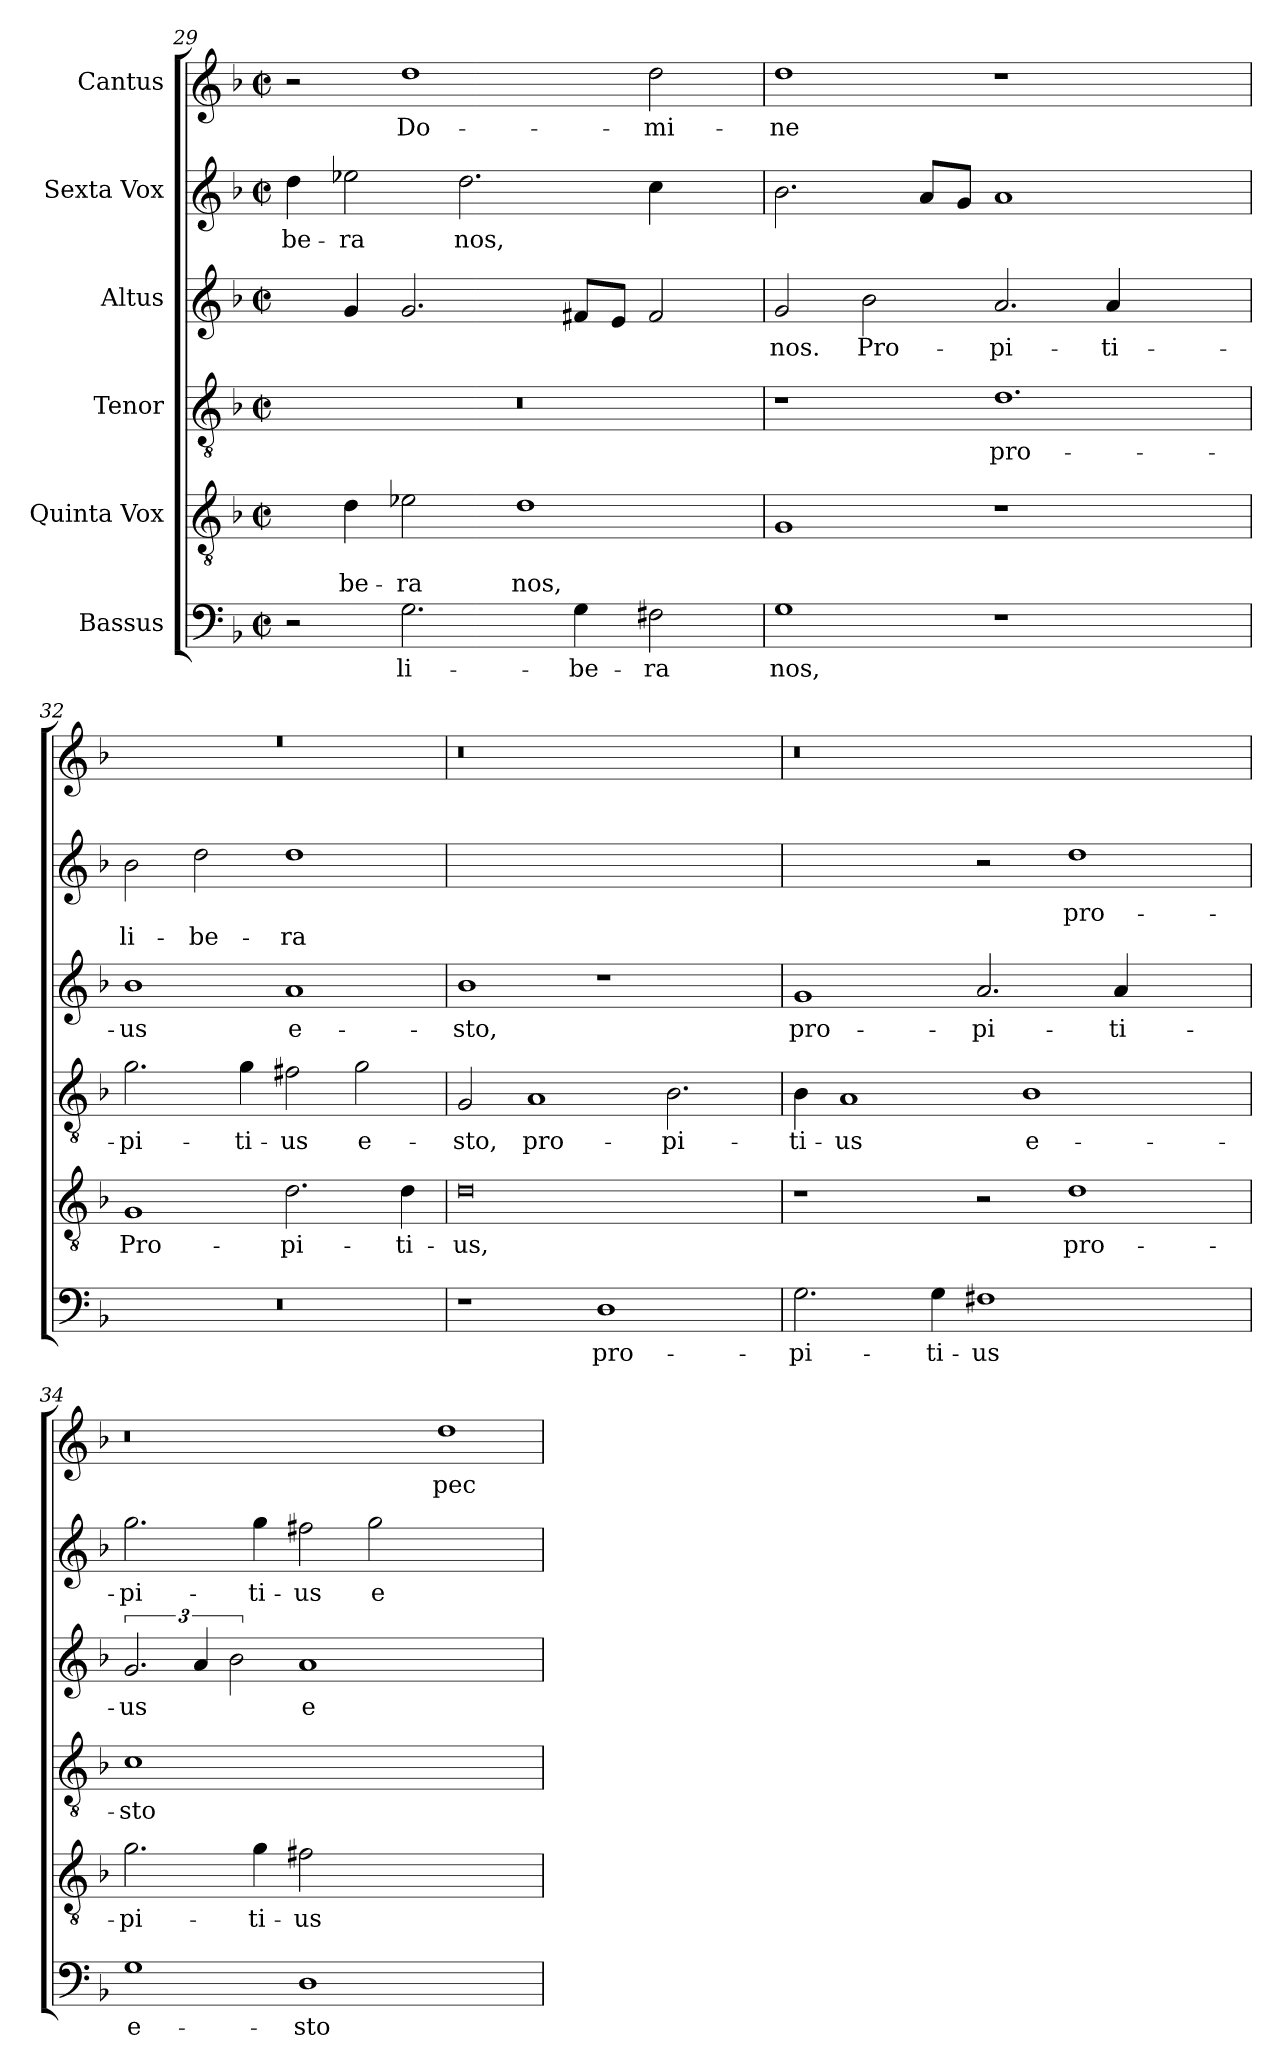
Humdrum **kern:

**kern	**text	**kern	**text	**text	**kern	**text	**kern	**text	**kern	**text	**text	**kern	**text
*part6	*part6	*part5	*part5	*part5	*part4	*part4	*part3	*part3	*part2	*part2	*part2	*part1	*part1
*staff6	*staff6	*staff5	*staff5	*staff5	*staff4	*staff4	*staff3	*staff3	*staff2	*staff2	*staff2	*staff1	*staff1
*I"Bassus	*	*I"Quinta Vox	*	*	*I"Tenor	*	*I"Altus	*	*I"Sexta Vox	*	*	*I"Cantus	*
!!LO:LB:g=z
*clefF4	*	*clefGv2	*	*	*clefGv2	*	*clefG2	*	*clefG2	*	*	*clefG2	*
*k[b-]	*	*k[b-]	*	*	*k[b-]	*	*k[b-]	*	*k[b-]	*	*	*k[b-]	*
*F:	*	*F:	*	*	*F:	*	*F:	*	*F:	*	*	*F:	*
*M4/2	*	*M4/2	*	*	*M4/2	*	*M4/2	*	*M4/2	*	*	*M4/2	*
*met(c|)	*	*met(c|)	*	*	*met(c|)	*	*met(c|)	*	*met(c|)	*	*	*met(c|)	*
=29	=29	=29	=29	=29	=29	=29	=29	=29	=29	=29	=29	=29	=29
!	!	!	!	!	!	!	!	!	!	!LO:LY:b	!	!	!
*	*	*	*	*	*	*	*	*	*	*	*	*^	*
2r	.	4dyy]	.	.	0r	.	4ayy]	.	4dd	-be-	.	2r	1ryy	.
!	!	!	!	!LO:LY:b	!	!	!	!	!	!LO:LY:b	!	!	!	!
.	.	4d	.	-be-	.	.	4g	.	2ee-X	-ra	.	.	.	.
!	!LO:LY:b	!	!	!LO:LY:b	!	!	!	!	!	!	!	!	!	!LO:LY:b
2.G	li-	2e-X	.	-ra	.	.	2.g	.	.	.	.	1dd	.	Do-
!	!	!	!	!	!	!	!	!	!	!LO:LY:b	!	!	!	!
.	.	.	.	.	.	.	.	.	2.dd	nos,	.	.	.	.
!	!	!	!	!LO:LY:b	!	!	!	!	!	!	!	!	!	!
.	.	1d	.	nos,	.	.	.	.	.	.	.	.	2ryy	.
!	!LO:LY:b	!	!	!	!	!	!	!	!	!	!	!	!	!
4G	-be-	.	.	.	.	.	8f#L	.	.	.	.	.	.	.
.	.	.	.	.	.	.	8eJ	.	.	.	.	.	.	.
!	!LO:LY:b	!	!	!	!	!	!	!	!	!	!	!	!	!LO:LY:b
2F#X	-ra	.	.	.	.	.	2f#	.	4cc	.	.	2dd	2ryy	-mi-
.	.	.	.	.	.	.	.	.	4ryy	.	.	.	.	.
!!LO:LB:g=z	!!
=31	=31	=31	=31	=31	=31	=31	=31	=31	=31	=31	=31	=31	=31	=31
!	!LO:LY:b	!	!	!	!	!	!	!LO:LY:b	!	!	!	!	!	!LO:LY:b
1G	nos,	1G	.	.	1r	.	2g	nos.	2.b-	.	.	1dd	2ryy	-ne
!	!	!	!	!	!	!	!	!LO:LY:b	!	!	!	!	!	!
.	.	.	.	.	.	.	2b-	Pro-	.	.	.	.	0ryy	.
.	.	.	.	.	.	.	.	.	8aL	.	.	.	.	.
.	.	.	.	.	.	.	.	.	8gJ	.	.	.	.	.
!	!	!	!	!	!	!LO:LY:b	!	!LO:LY:b	!	!	!	!	!	!
1r	.	1r	.	.	1.d	pro-	2.a	-pi-	1a	.	.	1r	.	.
!	!	!	!	!	!	!	!	!LO:LY:b	!	!	!	!	!	!
.	.	.	.	.	.	.	4a	-ti-	.	.	.	.	.	.
2ryy	.	2ryy	.	.	.	.	2ryy	.	2ryy	.	.	2ryy	.	.
!!LO:LB:g=z	!!
=32	=32	=32	=32	=32	=32	=32	=32	=32	=32	=32	=32	=32	=32	=32
!	!	!	!LO:LY:b	!	!	!LO:LY:b	!	!LO:LY:b	!	!	!LO:LY:b	!	!	!
0r	.	1G	Pro-	.	2.g	-pi-	1b-	-us	2b-	.	li-	0r	0ryy	.
!	!	!	!	!	!	!	!	!	!	!	!LO:LY:b	!	!	!
.	.	.	.	.	.	.	.	.	2dd	.	-be-	.	.	.
!	!	!	!	!	!	!LO:LY:b	!	!	!	!	!	!	!	!
.	.	.	.	.	4g	-ti-	.	.	.	.	.	.	.	.
!	!	!	!LO:LY:b	!	!	!LO:LY:b	!	!LO:LY:b	!	!	!LO:LY:b	!	!	!
.	.	2.d	-pi-	.	2f#	-us	1a	e-	1dd	.	-ra	.	.	.
!	!	!	!	!	!	!LO:LY:b	!	!	!	!	!	!	!	!
.	.	.	.	.	2g	e-	.	.	.	.	.	.	.	.
!	!	!	!LO:LY:b	!	!	!	!	!	!	!	!	!	!	!
.	.	4d	-ti-	.	.	.	.	.	.	.	.	.	.	.
=33	=33	=33	=33	=33	=33	=33	=33	=33	=33	=33	=33	=33	=33	=33
!	!	!	!LO:LY:b	!	!	!LO:LY:b	!	!LO:LY:b	!	!	!LO:LY:b	!	!	!
1r	.	0d	-us,	.	2G	-sto,	1b-	-sto,	[0ddyy	.	nos,	0r	0ryy	.
!	!	!	!	!	!	!LO:LY:b	!	!	!	!	!	!	!	!
.	.	.	.	.	1A	pro-	.	.	.	.	.	.	.	.
!	!LO:LY:b	!	!	!	!	!	!	!	!	!	!	!	!	!
1D	pro-	.	.	.	.	.	1r	.	.	.	.	.	.	.
!	!	!	!	!	!	!LO:LY:b	!	!	!	!	!	!	!	!
.	.	.	.	.	2.B-	-pi-	.	.	.	.	.	.	.	.
4ryy	.	4ryy	.	.	.	.	4ryy	.	4ryy	.	.	4ryy	4ryy	.
=34	=34	=34	=34	=34	=34	=34	=34	=34	=34	=34	=34	=34	=34	=34
!	!LO:LY:b	!	!	!	!	!LO:LY:b	!	!LO:LY:b	!	!	!	!	!	!
2.G	-pi-	1r	.	.	4B-	-ti-	1g	pro-	2ddyy_	.	.	0r	0ryy	.
!	!	!	!	!	!	!LO:LY:b	!	!	!	!	!	!	!	!
.	.	.	.	.	1A	-us	.	.	.	.	.	.	.	.
.	.	.	.	.	.	.	.	.	2ddyy]	.	.	.	.	.
!	!LO:LY:b	!	!	!	!	!	!	!	!	!	!	!	!	!
4G	-ti-	.	.	.	.	.	.	.	.	.	.	.	.	.
!	!LO:LY:b	!	!	!	!	!	!	!LO:LY:b	!	!	!	!	!	!
1F#X	-us	2r	.	.	.	.	2.a	-pi-	2r	.	.	.	.	.
!	!	!	!	!	!	!LO:LY:b	!	!	!	!	!	!	!	!
.	.	.	.	.	1B-	e-	.	.	.	.	.	.	.	.
!	!	!	!LO:LY:b	!	!	!	!	!	!	!LO:LY:b	!	!	!	!
.	.	1d	pro-	.	.	.	.	.	1dd	pro-	.	.	.	.
!	!	!	!	!	!	!	!	!LO:LY:b	!	!	!	!	!	!
.	.	.	.	.	.	.	4a	-ti-	.	.	.	.	.	.
2ryy	.	.	.	.	.	.	2ryy	.	.	.	.	2ryy	2ryy	.
.	.	.	.	.	4ryy	.	.	.	.	.	.	.	.	.
=34A	=34A	=34A	=34A	=34A	=34A	=34A	=34A	=34A	=34A	=34A	=34A	=34A	=34A	=34A
!	!LO:LY:b	!	!LO:LY:b	!	!	!LO:LY:b	!	!LO:LY:b	!	!LO:LY:b	!	!	!	!
1G	e-	2.g	-pi-	.	1c	-sto	3.g	-us	2.gg	-pi-	.	0r	0ryy	.
.	.	.	.	.	.	.	6a	.	.	.	.	.	.	.
.	.	.	.	.	.	.	3b-	.	.	.	.	.	.	.
!	!	!	!LO:LY:b	!	!	!	!	!	!	!LO:LY:b	!	!	!	!
.	.	4g	-ti-	.	.	.	.	.	4gg	-ti-	.	.	.	.
!	!LO:LY:b	!	!LO:LY:b	!	!	!	!	!LO:LY:b	!	!LO:LY:b	!	!	!	!
1D	-sto	2f#X	-us	.	0ryy	.	1a	e-	2ff#	-us	.	.	.	.
!	!	!	!	!	!	!	!	!	!	!LO:LY:b	!	!	!	!
.	.	1.ryy	.	.	.	.	.	.	2gg	e-	.	.	.	.
!	!	!	!	!	!	!	!	!	!	!	!	!	!	!LO:LY:b
1ryy	.	.	.	.	.	.	1ryy	.	1ryy	.	.	1dd	1ryy	pec-
*	*	*	*	*	*	*	*	*	*	*	*	*v	*v	*
=	=	=	=	=	=	=	=	=	=	=	=	=	=
*-	*-	*-	*-	*-	*-	*-	*-	*-	*-	*-	*-	*-	*-
